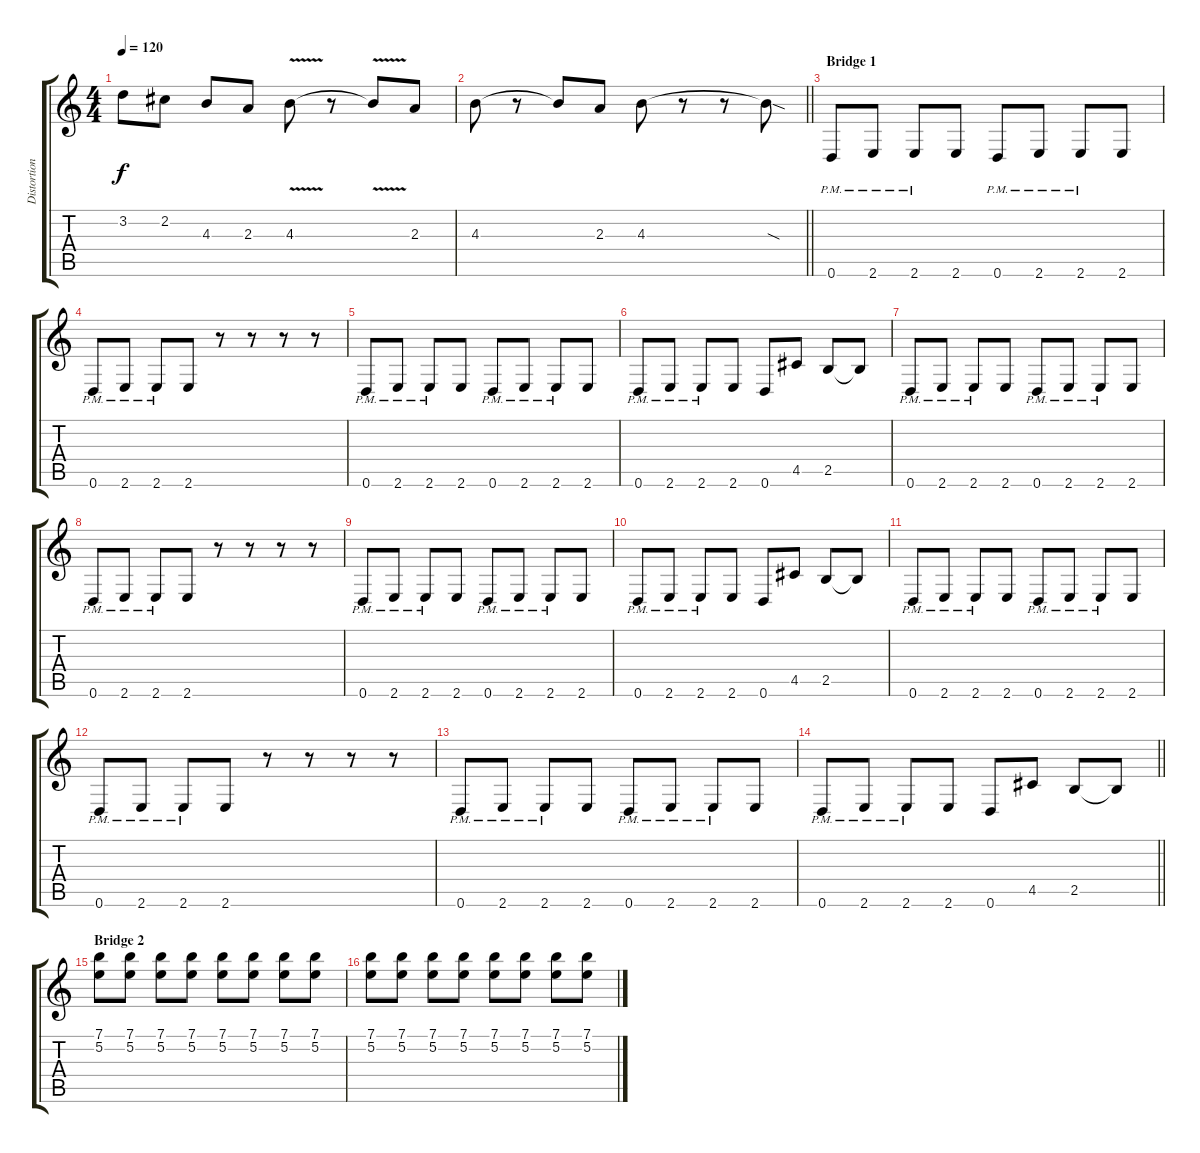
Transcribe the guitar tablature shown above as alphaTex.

\track ("Distortion 1" "Distortion") {instrument distortionguitar}
\staff {score tabs}
\tuning (E4 B3 G3 D3 A2 D2) {hide}
\ts (4 4)
\tempo 120
\clef g2
\ks c
3.2.8{dy f} 2.2.8 4.3.8 2.3.8 4.3{v}.8 r.8 4.3{t}.8 2.3.8 |
\barLineRight lightlight
4.3.8 r.8 4.3{t}.8 2.3.8 4.3.8 r.8 r.8 4.3{sod t}.8 |
\section ("" "Bridge 1")
0.6{pm}.8 2.6{pm}.8 2.6{pm}.8 2.6.8 0.6{pm}.8 2.6{pm}.8 2.6{pm}.8 2.6.8 |
0.6{pm}.8 2.6{pm}.8 2.6{pm}.8 2.6.8 r.8 r.8 r.8 r.8 |
0.6{pm}.8 2.6{pm}.8 2.6{pm}.8 2.6.8 0.6{pm}.8 2.6{pm}.8 2.6{pm}.8 2.6.8 |
0.6{pm}.8 2.6{pm}.8 2.6{pm}.8 2.6.8 0.6.8 4.5.8 2.5.8 2.5{t}.8 |
0.6{pm}.8 2.6{pm}.8 2.6{pm}.8 2.6.8 0.6{pm}.8 2.6{pm}.8 2.6{pm}.8 2.6.8 |
0.6{pm}.8 2.6{pm}.8 2.6{pm}.8 2.6.8 r.8 r.8 r.8 r.8 |
0.6{pm}.8 2.6{pm}.8 2.6{pm}.8 2.6.8 0.6{pm}.8 2.6{pm}.8 2.6{pm}.8 2.6.8 |
0.6{pm}.8 2.6{pm}.8 2.6{pm}.8 2.6.8 0.6.8 4.5.8 2.5.8 2.5{t}.8 |
0.6{pm}.8 2.6{pm}.8 2.6{pm}.8 2.6.8 0.6{pm}.8 2.6{pm}.8 2.6{pm}.8 2.6.8 |
0.6{pm}.8 2.6{pm}.8 2.6{pm}.8 2.6.8 r.8 r.8 r.8 r.8 |
0.6{pm}.8 2.6{pm}.8 2.6{pm}.8 2.6.8 0.6{pm}.8 2.6{pm}.8 2.6{pm}.8 2.6.8 |
\barLineRight lightlight
0.6{pm}.8 2.6{pm}.8 2.6{pm}.8 2.6.8 0.6.8 4.5.8 2.5.8 2.5{t}.8 |
\section ("" "Bridge 2")
(7.1 5.2).8 (7.1 5.2).8 (7.1 5.2).8 (7.1 5.2).8 (7.1 5.2).8 (7.1 5.2).8 (7.1 5.2).8 (7.1 5.2).8 |
(7.1 5.2).8 (7.1 5.2).8 (7.1 5.2).8 (7.1 5.2).8 (7.1 5.2).8 (7.1 5.2).8 (7.1 5.2).8 (7.1 5.2).8
